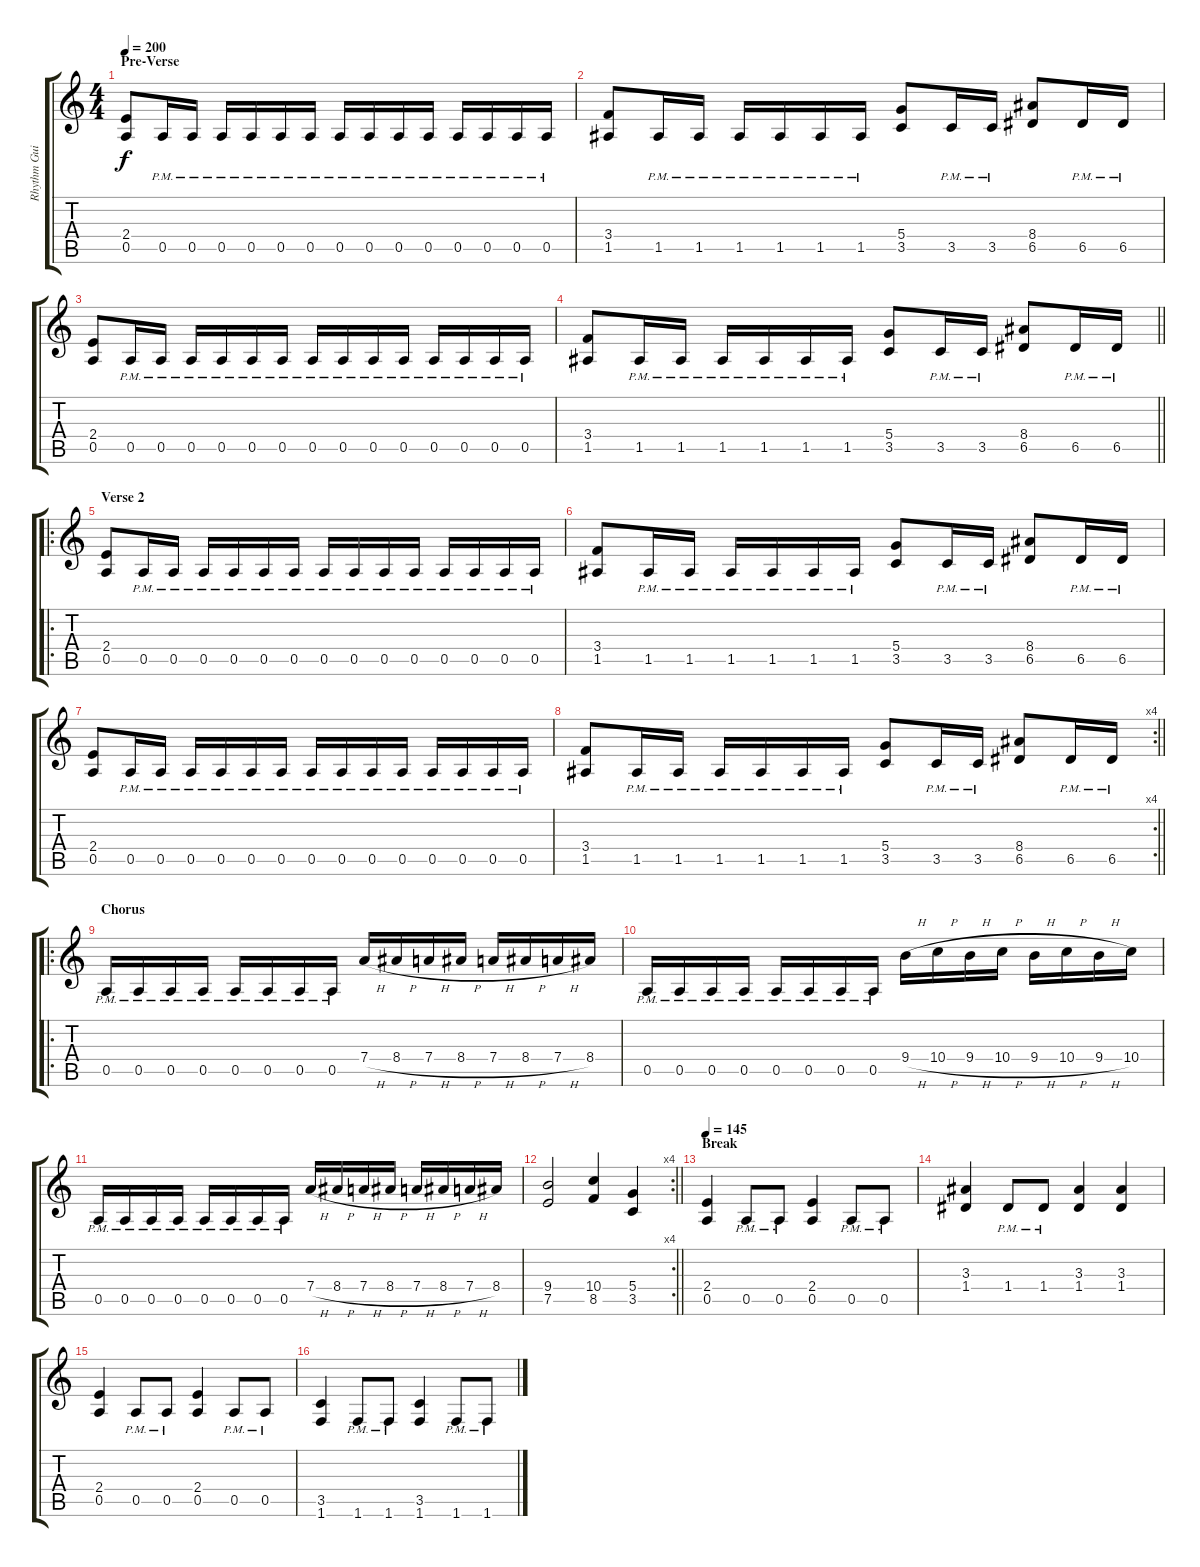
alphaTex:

\track ("Rhythm Guitar" "Rhythm Gui") {instrument distortionguitar}
\staff {score tabs}
\tuning (E4 B3 G3 D3 A2 E2) {hide}
\ts (4 4)
\section ("" "Pre-Verse")
\tempo 200
\clef g2
\ks c
(2.4 0.5).8{dy f} 0.5{pm}.16 0.5{pm}.16 0.5{pm}.16 0.5{pm}.16 0.5{pm}.16 0.5{pm}.16 0.5{pm}.16 0.5{pm}.16 0.5{pm}.16 0.5{pm}.16 0.5{pm}.16 0.5{pm}.16 0.5{pm}.16 0.5{pm}.16 |
(3.4 1.5).8 1.5{pm}.16 1.5{pm}.16 1.5{pm}.16 1.5{pm}.16 1.5{pm}.16 1.5{pm}.16 (5.4 3.5).8 3.5{pm}.16 3.5{pm}.16 (8.4 6.5).8 6.5{pm}.16 6.5{pm}.16 |
(2.4 0.5).8 0.5{pm}.16 0.5{pm}.16 0.5{pm}.16 0.5{pm}.16 0.5{pm}.16 0.5{pm}.16 0.5{pm}.16 0.5{pm}.16 0.5{pm}.16 0.5{pm}.16 0.5{pm}.16 0.5{pm}.16 0.5{pm}.16 0.5{pm}.16 |
\barLineRight lightlight
(3.4 1.5).8 1.5{pm}.16 1.5{pm}.16 1.5{pm}.16 1.5{pm}.16 1.5{pm}.16 1.5{pm}.16 (5.4 3.5).8 3.5{pm}.16 3.5{pm}.16 (8.4 6.5).8 6.5{pm}.16 6.5{pm}.16 |
\ro
\section ("" "Verse 2")
(2.4 0.5).8 0.5{pm}.16 0.5{pm}.16 0.5{pm}.16 0.5{pm}.16 0.5{pm}.16 0.5{pm}.16 0.5{pm}.16 0.5{pm}.16 0.5{pm}.16 0.5{pm}.16 0.5{pm}.16 0.5{pm}.16 0.5{pm}.16 0.5{pm}.16 |
(3.4 1.5).8 1.5{pm}.16 1.5{pm}.16 1.5{pm}.16 1.5{pm}.16 1.5{pm}.16 1.5{pm}.16 (5.4 3.5).8 3.5{pm}.16 3.5{pm}.16 (8.4 6.5).8 6.5{pm}.16 6.5{pm}.16 |
(2.4 0.5).8 0.5{pm}.16 0.5{pm}.16 0.5{pm}.16 0.5{pm}.16 0.5{pm}.16 0.5{pm}.16 0.5{pm}.16 0.5{pm}.16 0.5{pm}.16 0.5{pm}.16 0.5{pm}.16 0.5{pm}.16 0.5{pm}.16 0.5{pm}.16 |
\rc 4
\barLineRight lightlight
(3.4 1.5).8 1.5{pm}.16 1.5{pm}.16 1.5{pm}.16 1.5{pm}.16 1.5{pm}.16 1.5{pm}.16 (5.4 3.5).8 3.5{pm}.16 3.5{pm}.16 (8.4 6.5).8 6.5{pm}.16 6.5{pm}.16 |
\ro
\section ("" "Chorus")
0.5{pm}.16 0.5{pm}.16 0.5{pm}.16 0.5{pm}.16 0.5{pm}.16 0.5{pm}.16 0.5{pm}.16 0.5{pm}.16 7.4{h}.16 8.4{h}.16 7.4{h}.16 8.4{h}.16 7.4{h}.16 8.4{h}.16 7.4{h}.16 8.4.16 |
0.5{pm}.16 0.5{pm}.16 0.5{pm}.16 0.5{pm}.16 0.5{pm}.16 0.5{pm}.16 0.5{pm}.16 0.5{pm}.16 9.4{h}.16 10.4{h}.16 9.4{h}.16 10.4{h}.16 9.4{h}.16 10.4{h}.16 9.4{h}.16 10.4.16 |
0.5{pm}.16 0.5{pm}.16 0.5{pm}.16 0.5{pm}.16 0.5{pm}.16 0.5{pm}.16 0.5{pm}.16 0.5{pm}.16 7.4{h}.16 8.4{h}.16 7.4{h}.16 8.4{h}.16 7.4{h}.16 8.4{h}.16 7.4{h}.16 8.4.16 |
\rc 4
\barLineRight lightlight
(9.4 7.5).2 (10.4 8.5).4 (5.4 3.5).4 |
\section ("" "Break")
\tempo 145
(2.4 0.5).4 0.5{pm}.8 0.5{pm}.8 (2.4 0.5).4 0.5{pm}.8 0.5{pm}.8 |
(3.3 1.4).4 1.4{pm}.8 1.4{pm}.8 (3.3 1.4).4 (3.3 1.4).4 |
(2.4 0.5).4 0.5{pm}.8 0.5{pm}.8 (2.4 0.5).4 0.5{pm}.8 0.5{pm}.8 |
(3.5 1.6).4 1.6{pm}.8 1.6{pm}.8 (3.5 1.6).4 1.6{pm}.8 1.6{pm}.8
